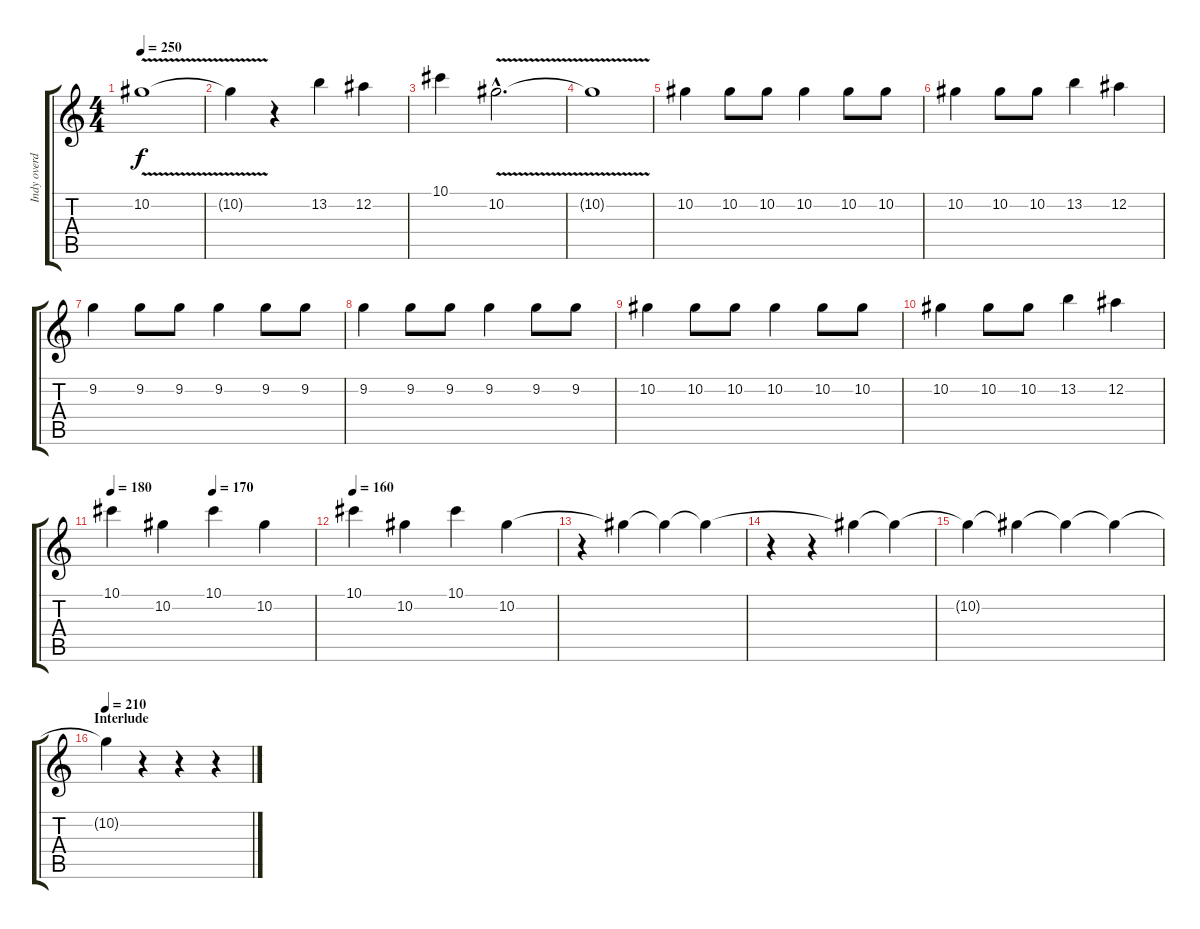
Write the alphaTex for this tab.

\track ("Indy overdrive" "Indy overd") {instrument distortionguitar}
\staff {score tabs}
\tuning (Eb4 Bb3 Gb3 Db3 Ab2 Eb2) {hide}
\ts (4 4)
\tempo 250
\clef g2
\ks c
10.2{v}.1{dy f} |
10.2{t}.4 r.4 13.2.4 12.2.4 |
10.1.4 10.2{v hac}.2{d} |
10.2{t}.1 |
10.2.4 10.2.8 10.2.8 10.2.4 10.2.8 10.2.8 |
10.2.4 10.2.8 10.2.8 13.2.4 12.2.4 |
9.2.4 9.2.8 9.2.8 9.2.4 9.2.8 9.2.8 |
9.2.4 9.2.8 9.2.8 9.2.4 9.2.8 9.2.8 |
10.2.4 10.2.8 10.2.8 10.2.4 10.2.8 10.2.8 |
10.2.4 10.2.8 10.2.8 13.2.4 12.2.4 |
\tempo 180
\tempo (170 0.5)
10.1.4 10.2.4 10.1.4 10.2.4 |
\tempo 160
10.1.4 10.2.4 10.1.4 10.2.4 |
r.4 10.2{t}.4 10.2{t}.4 10.2{t}.4 |
r.4 r.4 10.2{t}.4 10.2{t}.4 |
10.2{t}.4 10.2{t}.4 10.2{t}.4 10.2{t}.4 |
\section ("" "Interlude")
\tempo 240
\tempo 210
10.2{t}.4 r.4 r.4 r.4
